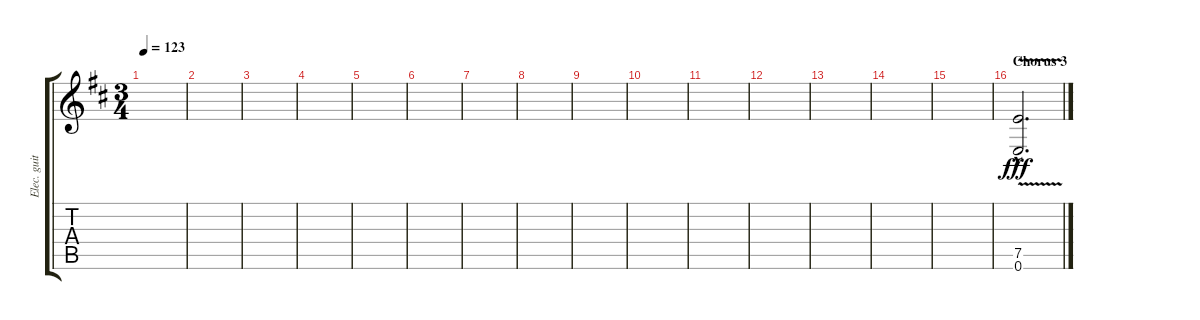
\track ("Elec. guitar" "Elec. guit") {instrument distortionguitar}
\staff {score tabs}
\tuning (E4 B3 G3 D3 A2 E2) {hide}
\ts (3 4)
\tempo 123
\clef g2
\ks d
|
|
|
|
|
|
|
\section ("" "")
|
|
|
|
|
|
|
|
\section ("" "Chorus 3")
(7.5{v hac} 0.6{hac}).2{d dy fff volume 10}
